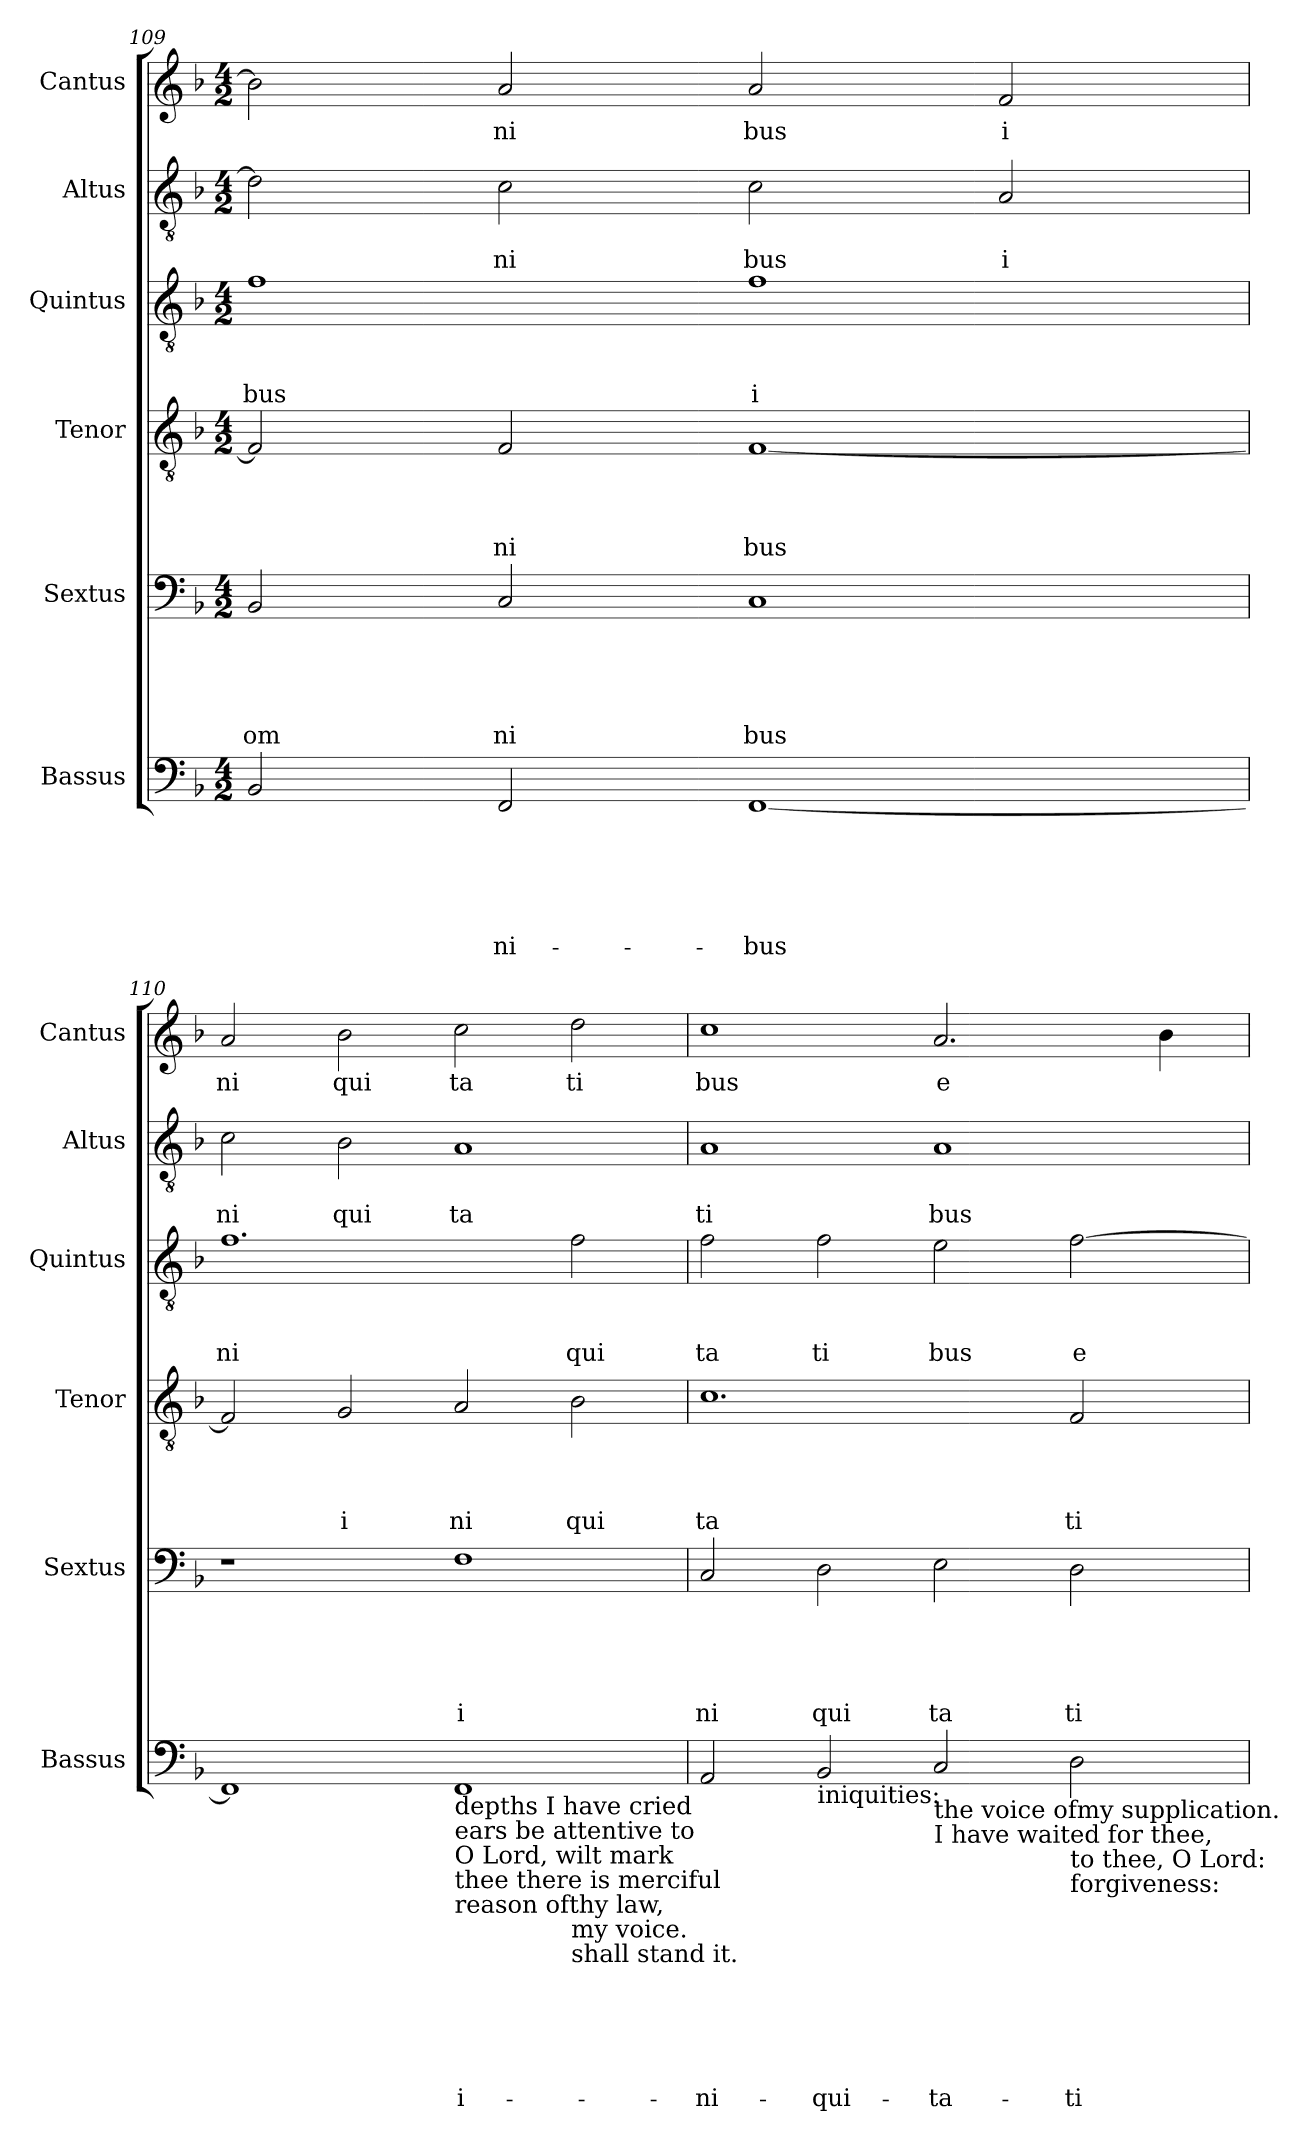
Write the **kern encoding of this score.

**kern	**text	**text	**text	**text	**text	**text	**kern	**text	**text	**text	**text	**text	**kern	**text	**text	**text	**text	**kern	**text	**text	**text	**kern	**text	**text	**kern	**text
*part6	*part6	*part6	*part6	*part6	*part6	*part6	*part5	*part5	*part5	*part5	*part5	*part5	*part4	*part4	*part4	*part4	*part4	*part3	*part3	*part3	*part3	*part2	*part2	*part2	*part1	*part1
*staff6	*staff6	*staff6	*staff6	*staff6	*staff6	*staff6	*staff5	*staff5	*staff5	*staff5	*staff5	*staff5	*staff4	*staff4	*staff4	*staff4	*staff4	*staff3	*staff3	*staff3	*staff3	*staff2	*staff2	*staff2	*staff1	*staff1
*I"Bassus	*	*	*	*	*	*	*I"Sextus	*	*	*	*	*	*I"Tenor	*	*	*	*	*I"Quintus	*	*	*	*I"Altus	*	*	*I"Cantus	*
*I'Bassus	*	*	*	*	*	*	*I'Sextus	*	*	*	*	*	*I'Tenor	*	*	*	*	*I'Quintus	*	*	*	*I'Altus	*	*	*I'Cantus	*
*clefF4	*	*	*	*	*	*	*clefF4	*	*	*	*	*	*clefGv2	*	*	*	*	*clefGv2	*	*	*	*clefGv2	*	*	*clefG2	*
*k[b-]	*	*	*	*	*	*	*k[b-]	*	*	*	*	*	*k[b-]	*	*	*	*	*k[b-]	*	*	*	*k[b-]	*	*	*k[b-]	*
*F:	*	*	*	*	*	*	*F:	*	*	*	*	*	*F:	*	*	*	*	*F:	*	*	*	*F:	*	*	*F:	*
*M4/2	*	*	*	*	*	*	*M4/2	*	*	*	*	*	*M4/2	*	*	*	*	*M4/2	*	*	*	*M4/2	*	*	*M4/2	*
=109	=109	=109	=109	=109	=109	=109	=109	=109	=109	=109	=109	=109	=109	=109	=109	=109	=109	=109	=109	=109	=109	=109	=109	=109	=109	=109
!	!	!	!	!	!	!	!	!	!	!	!	!LO:LY:b	!	!	!	!	!	!	!	!	!LO:LY:b	!	!	!	!	!
2BB-/	.	.	.	.	.	.	2BB-/	.	.	.	.	om	2F/]	.	.	.	.	1f	.	.	bus	2d\]	.	.	2b-\]	.
!	!	!	!	!	!	!LO:LY:b	!	!	!	!	!	!LO:LY:b	!	!	!	!	!LO:LY:b	!	!	!	!	!	!	!LO:LY:b	!	!LO:LY:b
2FF/	.	.	.	.	.	-ni-	2C/	.	.	.	.	ni	2F/	.	.	.	ni	.	.	.	.	2c\	.	ni	2a/	ni
!	!	!	!	!	!	!LO:LY:b	!	!	!	!	!	!LO:LY:b	!	!	!	!	!LO:LY:b	!	!	!	!LO:LY:b	!	!	!LO:LY:b	!	!LO:LY:b
[<1FF	.	.	.	.	.	-bus	1C	.	.	.	.	bus	[<1F	.	.	.	bus	1f	.	.	i	2c\	.	bus	2a/	bus
!	!	!	!	!	!	!	!	!	!	!	!	!	!	!	!	!	!	!	!	!	!	!	!	!LO:LY:b	!	!LO:LY:b
.	.	.	.	.	.	.	.	.	.	.	.	.	.	.	.	.	.	.	.	.	.	2A/	.	i	2f/	i
=110	=110	=110	=110	=110	=110	=110	=110	=110	=110	=110	=110	=110	=110	=110	=110	=110	=110	=110	=110	=110	=110	=110	=110	=110	=110	=110
!LO:TX:b:t=Out ofthe	!	!	!	!	!	!	!	!	!	!	!	!	!	!	!	!	!	!	!	!	!	!	!	!	!	!
!LO:TX:b:t=and by	!	!	!	!	!	!	!	!	!	!	!	!	!	!	!	!	!	!	!	!	!	!	!	!	!	!
!LO:TX:b:t=For with	!	!	!	!	!	!	!	!	!	!	!	!	!	!	!	!	!	!	!	!	!	!	!	!	!	!
!LO:TX:b:t=Lord, who	!	!	!	!	!	!	!	!	!	!	!	!	!	!	!	!	!	!	!	!	!	!	!	!	!	!
!LO:TX:b:t=Lord, hear	!	!	!	!	!	!	!	!	!	!	!	!	!	!	!	!	!	!	!	!	!	!	!	!	!	!
!LO:TX:b:t=Let thy	!	!	!	!	!	!	!	!	!	!	!	!	!	!	!	!	!	!	!	!	!	!	!	!	!	!
!LO:TX:b:t=Ifthou,	!	!	!	!	!	!	!	!	!	!	!	!	!	!	!	!	!	!	!	!	!	!	!	!	!	!
!	!	!	!	!	!	!	!	!	!	!	!	!	!	!	!	!	!	!	!	!	!LO:LY:b	!	!	!LO:LY:b	!	!LO:LY:b
*^	*	*	*	*	*	*	*	*	*	*	*	*	*	*	*	*	*	*	*	*	*	*	*	*	*	*
1FF]	1.ryy	.	.	.	.	.	.	1r	.	.	.	.	.	2F/]	.	.	.	.	1.f	.	.	ni	2c\	.	ni	2a/	ni
!	!	!	!	!	!	!	!	!	!	!	!	!	!	!	!	!	!	!LO:LY:b	!	!	!	!	!	!	!LO:LY:b	!	!LO:LY:b
.	.	.	.	.	.	.	.	.	.	.	.	.	.	2G/	.	.	.	i	.	.	.	.	2B-\	.	qui	2b-\	qui
!LO:TX:b:t=depths I have cried	!	!	!	!	!	!	!	!	!	!	!	!	!	!	!	!	!	!	!	!	!	!	!	!	!	!	!
!LO:TX:b:t=ears be attentive to	!	!	!	!	!	!	!	!	!	!	!	!	!	!	!	!	!	!	!	!	!	!	!	!	!	!	!
!LO:TX:b:t=O Lord, wilt mark	!	!	!	!	!	!	!	!	!	!	!	!	!	!	!	!	!	!	!	!	!	!	!	!	!	!	!
!LO:TX:b:t=thee there is merciful	!	!	!	!	!	!	!	!	!	!	!	!	!	!	!	!	!	!	!	!	!	!	!	!	!	!	!
!LO:TX:b:t=reason ofthy law,	!	!	!	!	!	!	!	!	!	!	!	!	!	!	!	!	!	!	!	!	!	!	!	!	!	!	!
!	!	!	!	!	!	!	!LO:LY:b	!	!	!	!	!	!LO:LY:b	!	!	!	!	!LO:LY:b	!	!	!	!	!	!	!LO:LY:b	!	!LO:LY:b
1FF	.	.	.	.	.	.	i-	1F	.	.	.	.	i	2A/	.	.	.	ni	.	.	.	.	1A	.	ta	2cc\	ta
!	!LO:TX:b:t=my voice.	!	!	!	!	!	!	!	!	!	!	!	!	!	!	!	!	!	!	!	!	!	!	!	!	!	!
!	!LO:TX:b:t=shall stand it.	!	!	!	!	!	!	!	!	!	!	!	!	!	!	!	!	!	!	!	!	!	!	!	!	!	!
!	!	!	!	!	!	!	!	!	!	!	!	!	!	!	!	!	!	!LO:LY:b	!	!	!	!LO:LY:b	!	!	!	!	!LO:LY:b
.	2ryy	.	.	.	.	.	.	.	.	.	.	.	.	2B-\	.	.	.	qui	2f\	.	.	qui	.	.	.	2dd\	ti
=111	=111	=111	=111	=111	=111	=111	=111	=111	=111	=111	=111	=111	=111	=111	=111	=111	=111	=111	=111	=111	=111	=111	=111	=111	=111	=111	=111
!	!	!	!	!	!	!	!LO:LY:b	!	!	!	!	!	!LO:LY:b	!	!	!	!	!LO:LY:b	!	!	!	!LO:LY:b	!	!	!LO:LY:b	!	!LO:LY:b
*v	*v	*	*	*	*	*	*	*	*	*	*	*	*	*	*	*	*	*	*	*	*	*	*	*	*	*	*
2AA/	.	.	.	.	.	-ni-	2C/	.	.	.	.	ni	1.c	.	.	.	ta	2f\	.	.	ta	1A	.	ti	1cc	bus
!LO:TX:b:t=iniquities&colon;	!	!	!	!	!	!	!	!	!	!	!	!	!	!	!	!	!	!	!	!	!	!	!	!	!	!
!	!	!	!	!	!	!LO:LY:b	!	!	!	!	!	!LO:LY:b	!	!	!	!	!	!	!	!	!LO:LY:b	!	!	!	!	!
2BB-/	.	.	.	.	.	-qui-	2D\	.	.	.	.	qui	.	.	.	.	.	2f\	.	.	ti	.	.	.	.	.
!LO:TX:b:t=the voice ofmy supplication.	!	!	!	!	!	!	!	!	!	!	!	!	!	!	!	!	!	!	!	!	!	!	!	!	!	!
!LO:TX:b:t=I have waited for thee,	!	!	!	!	!	!	!	!	!	!	!	!	!	!	!	!	!	!	!	!	!	!	!	!	!	!
!	!	!	!	!	!	!LO:LY:b	!	!	!	!	!	!LO:LY:b	!	!	!	!	!	!	!	!	!LO:LY:b	!	!	!LO:LY:b	!	!LO:LY:b
2C/	.	.	.	.	.	-ta-	2E\	.	.	.	.	ta	.	.	.	.	.	2e\	.	.	bus	1A	.	bus	2.a/	e
!LO:TX:b:t=to thee, O Lord&colon;	!	!	!	!	!	!	!	!	!	!	!	!	!	!	!	!	!	!	!	!	!	!	!	!	!	!
!LO:TX:b:t=forgiveness&colon;	!	!	!	!	!	!	!	!	!	!	!	!	!	!	!	!	!	!	!	!	!	!	!	!	!	!
!	!	!	!	!	!	!LO:LY:b	!	!	!	!	!	!LO:LY:b	!	!	!	!	!LO:LY:b	!	!	!	!LO:LY:b	!	!	!	!	!
2D\	.	.	.	.	.	-ti-	2D\	.	.	.	.	ti	2F/	.	.	.	ti	[>2f\	.	.	e	.	.	.	.	.
.	.	.	.	.	.	.	.	.	.	.	.	.	.	.	.	.	.	.	.	.	.	.	.	.	4b-\	.
=	=	=	=	=	=	=	=	=	=	=	=	=	=	=	=	=	=	=	=	=	=	=	=	=	=	=
*-	*-	*-	*-	*-	*-	*-	*-	*-	*-	*-	*-	*-	*-	*-	*-	*-	*-	*-	*-	*-	*-	*-	*-	*-	*-	*-
